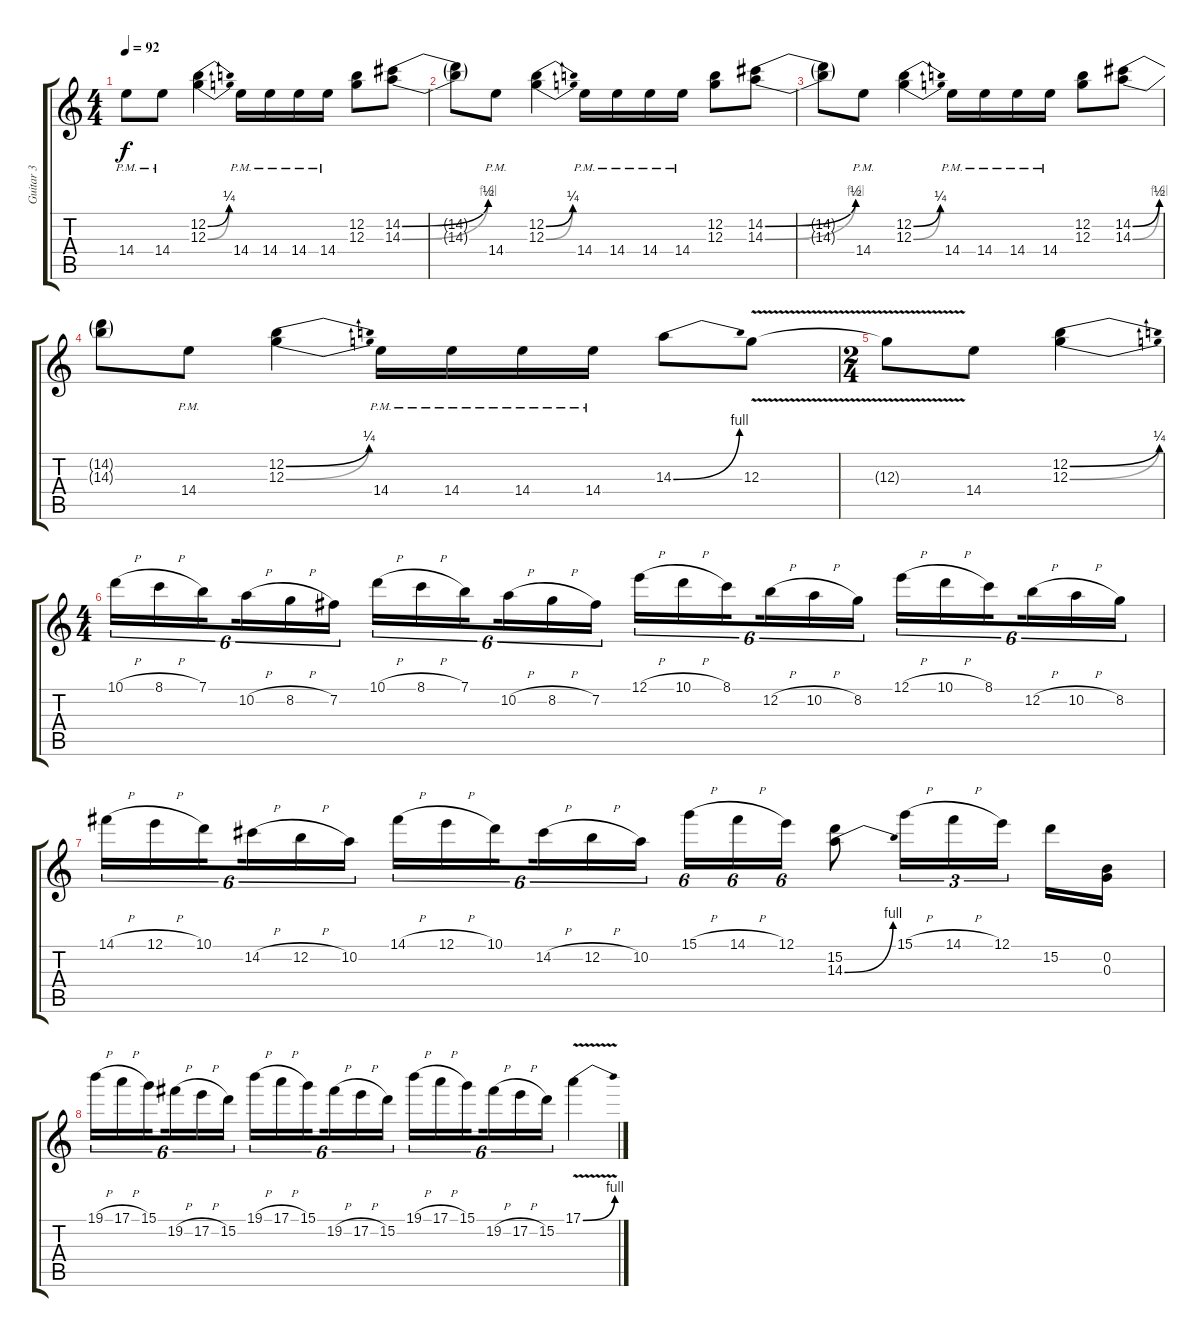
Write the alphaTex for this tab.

\track ("Guitar 3" "Guitar 3") {instrument distortionguitar}
\staff {score tabs}
\tuning (E4 B3 G3 D3 A2 E2) {hide}
\ts (4 4)
\tempo 92
\clef g2
\ks c
14.4{pm}.8{dy f} 14.4{pm}.8 (12.2{be (bend 0 0 60 1)} 12.3{be (bend 0 0 60 1)}).4 14.4{pm}.16 14.4{pm}.16 14.4{pm}.16 14.4{pm}.16 (12.2 12.3).8 (14.2{be (bend 0 0 60 2)} 14.3{be (bend 0 0 60 4)}).8 |
(14.2{t} 14.3{t}).8 14.4{pm}.8 (12.2{be (bend 0 0 60 1)} 12.3{be (bend 0 0 60 1)}).4 14.4{pm}.16 14.4{pm}.16 14.4{pm}.16 14.4{pm}.16 (12.2 12.3).8 (14.2{be (bend 0 0 60 2)} 14.3{be (bend 0 0 60 4)}).8 |
(14.2{t} 14.3{t}).8 14.4{pm}.8 (12.2{be (bend 0 0 60 1)} 12.3{be (bend 0 0 60 1)}).4 14.4{pm}.16 14.4{pm}.16 14.4{pm}.16 14.4{pm}.16 (12.2 12.3).8 (14.2{be (bend 0 0 60 2)} 14.3{be (bend 0 0 60 4)}).8 |
(14.2{t} 14.3{t}).8 14.4{pm}.8 (12.2{be (bend 0 0 60 1)} 12.3{be (bend 0 0 60 1)}).4 14.4{pm}.16 14.4{pm}.16 14.4{pm}.16 14.4{pm}.16 14.3{be (bend 0 0 60 4)}.8 12.3{v}.8 |
\ts (2 4)
12.3{t}.8 14.4.8 (12.2{be (bend 0 0 60 1)} 12.3{be (bend 0 0 60 1)}).4 |
\ts (4 4)
10.1{h}.16{tu (6 4)} 8.1{h}.16{tu (6 4)} 7.1.16{tu (6 4) beam splitsecondary} 10.2{h}.16{tu (6 4)} 8.2{h}.16{tu (6 4)} 7.2.16{tu (6 4)} 10.1{h}.16{tu (6 4)} 8.1{h}.16{tu (6 4)} 7.1.16{tu (6 4) beam splitsecondary} 10.2{h}.16{tu (6 4)} 8.2{h}.16{tu (6 4)} 7.2.16{tu (6 4)} 12.1{h}.16{tu (6 4)} 10.1{h}.16{tu (6 4)} 8.1.16{tu (6 4) beam splitsecondary} 12.2{h}.16{tu (6 4)} 10.2{h}.16{tu (6 4)} 8.2.16{tu (6 4)} 12.1{h}.16{tu (6 4)} 10.1{h}.16{tu (6 4)} 8.1.16{tu (6 4) beam splitsecondary} 12.2{h}.16{tu (6 4)} 10.2{h}.16{tu (6 4)} 8.2.16{tu (6 4)} |
14.1{h}.16{tu (6 4)} 12.1{h}.16{tu (6 4)} 10.1.16{tu (6 4) beam splitsecondary} 14.2{h}.16{tu (6 4)} 12.2{h}.16{tu (6 4)} 10.2.16{tu (6 4)} 14.1{h}.16{tu (6 4)} 12.1{h}.16{tu (6 4)} 10.1.16{tu (6 4) beam splitsecondary} 14.2{h}.16{tu (6 4)} 12.2{h}.16{tu (6 4)} 10.2.16{tu (6 4)} 15.1{h}.16{tu (6 4)} 14.1{h}.16{tu (6 4)} 12.1.16{tu (6 4)} (15.2 14.3{be (bend 0 0 60 4)}).8 15.1{h}.16{tu (3 2)} 14.1{h}.16{tu (3 2)} 12.1.16{tu (3 2) beam splitsecondary} 15.2.16 (0.2 0.3).16 |
19.1{h}.16{tu (6 4)} 17.1{h}.16{tu (6 4)} 15.1.16{tu (6 4) beam splitsecondary} 19.2{h}.16{tu (6 4)} 17.2{h}.16{tu (6 4)} 15.2.16{tu (6 4)} 19.1{h}.16{tu (6 4)} 17.1{h}.16{tu (6 4)} 15.1.16{tu (6 4) beam splitsecondary} 19.2{h}.16{tu (6 4)} 17.2{h}.16{tu (6 4)} 15.2.16{tu (6 4)} 19.1{h}.16{tu (6 4)} 17.1{h}.16{tu (6 4)} 15.1.16{tu (6 4) beam splitsecondary} 19.2{h}.16{tu (6 4)} 17.2{h}.16{tu (6 4)} 15.2.16{tu (6 4)} 17.1{be (bend 0 0 60 4) v}.4
